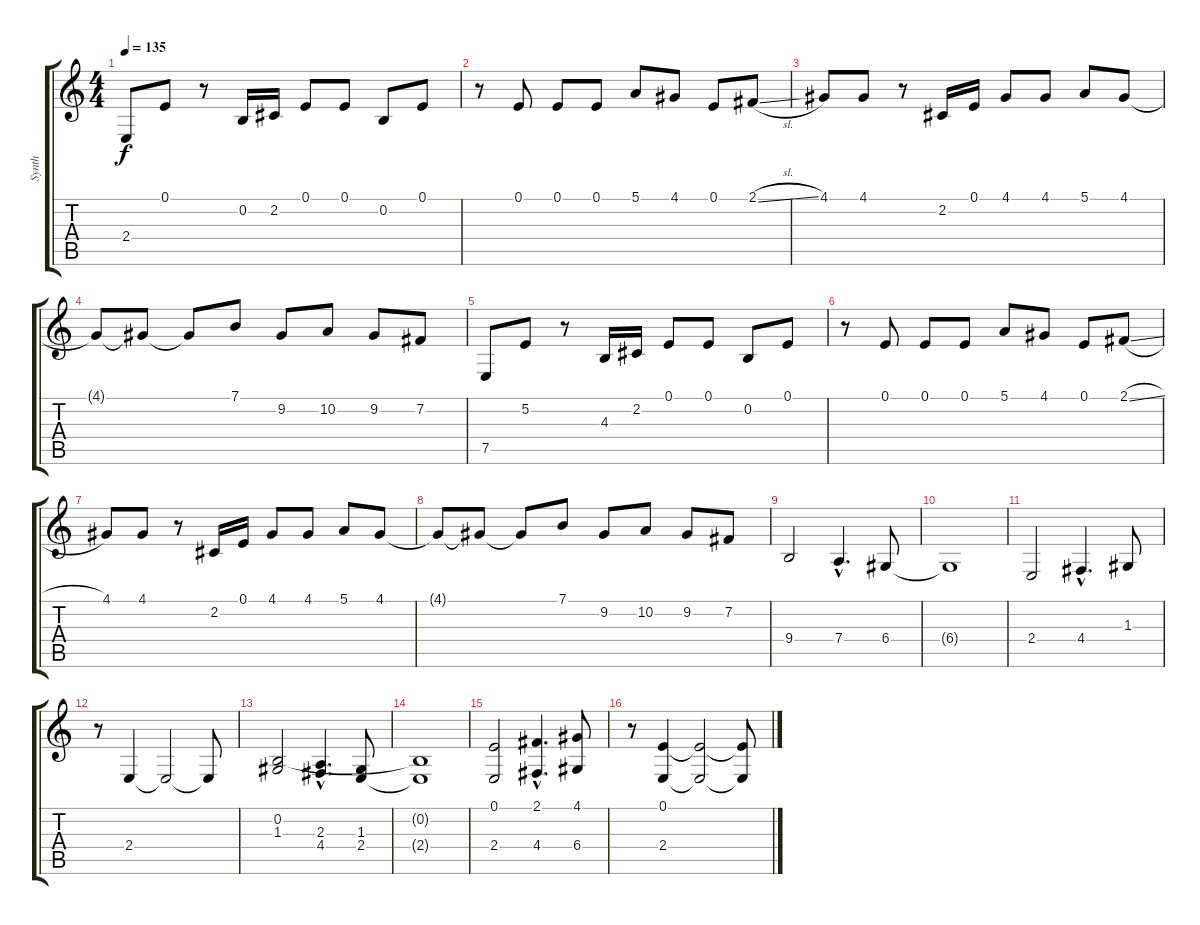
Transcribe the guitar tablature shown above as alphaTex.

\track ("Synth" "Synth") {instrument lead2sawtooth}
\staff {score tabs}
\tuning (E4 B3 G3 D3 A2 D2) {hide}
\ts (4 4)
\tempo 135
\clef g2
\ks c
2.4.8{dy f} 0.1.8 r.8 0.2.16 2.2.16 0.1.8 0.1.8 0.2.8 0.1.8 |
r.8 0.1.8 0.1.8 0.1.8 5.1.8 4.1.8 0.1.8 2.1{sl}.8 |
4.1.8 4.1.8 r.8 2.2.16 0.1.16 4.1.8 4.1.8 5.1.8 4.1.8 |
4.1{t}.8 4.1{t}.8 4.1{t}.8 7.1.8 9.2.8 10.2.8 9.2.8 7.2.8 |
7.5.8 5.2.8 r.8 4.3.16 2.2.16 0.1.8 0.1.8 0.2.8 0.1.8 |
r.8 0.1.8 0.1.8 0.1.8 5.1.8 4.1.8 0.1.8 2.1{sl}.8 |
4.1.8 4.1.8 r.8 2.2.16 0.1.16 4.1.8 4.1.8 5.1.8 4.1.8 |
4.1{t}.8 4.1{t}.8 4.1{t}.8 7.1.8 9.2.8 10.2.8 9.2.8 7.2.8 |
9.4.2 7.4{hac}.4{d} 6.4.8 |
6.4{t}.1 |
2.4.2 4.4{hac}.4{d} 1.3.8 |
r.8 2.4.4 2.4{t}.2 2.4{t}.8 |
(0.2 1.3).2 (2.3{hac} 4.4{hac}).4{d} (1.3 2.4).8 |
(0.2{t} 2.4{t}).1 |
(0.1 2.4).2 (2.1{hac} 4.4{hac}).4{d} (4.1 6.4).8 |
r.8 (0.1 2.4).4 (0.1{t} 2.4{t}).2 (0.1{t} 2.4{t}).8
